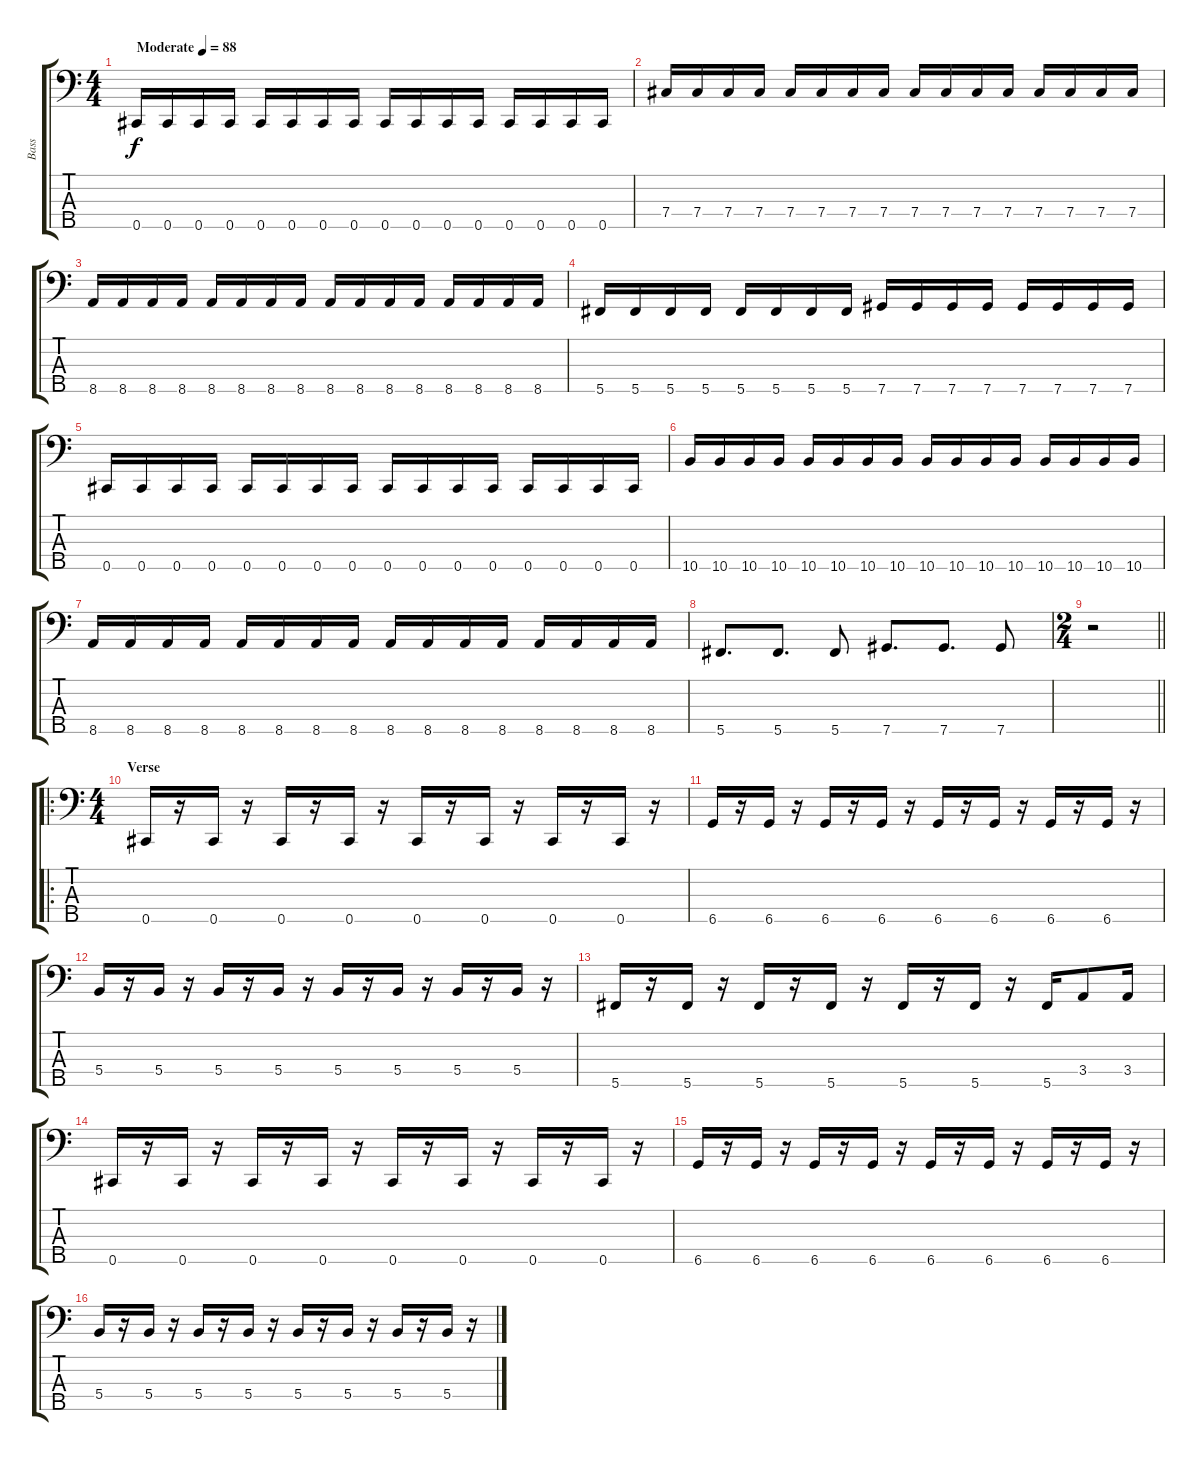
\track ("Bass" "Bass") {instrument electricbassfinger}
\staff {score tabs}
\tuning (A2 E2 B1 Gb1 Db1) {hide}
\ts (4 4)
\tempo (88 "Moderate")
\clef f4
\ks c
0.5.16{dy f instrument electricbassfinger} 0.5.16 0.5.16 0.5.16 0.5.16 0.5.16 0.5.16 0.5.16 0.5.16 0.5.16 0.5.16 0.5.16 0.5.16 0.5.16 0.5.16 0.5.16 |
7.4.16 7.4.16 7.4.16 7.4.16 7.4.16 7.4.16 7.4.16 7.4.16 7.4.16 7.4.16 7.4.16 7.4.16 7.4.16 7.4.16 7.4.16 7.4.16 |
8.5.16 8.5.16 8.5.16 8.5.16 8.5.16 8.5.16 8.5.16 8.5.16 8.5.16 8.5.16 8.5.16 8.5.16 8.5.16 8.5.16 8.5.16 8.5.16 |
5.5.16 5.5.16 5.5.16 5.5.16 5.5.16 5.5.16 5.5.16 5.5.16 7.5.16 7.5.16 7.5.16 7.5.16 7.5.16 7.5.16 7.5.16 7.5.16 |
0.5.16 0.5.16 0.5.16 0.5.16 0.5.16 0.5.16 0.5.16 0.5.16 0.5.16 0.5.16 0.5.16 0.5.16 0.5.16 0.5.16 0.5.16 0.5.16 |
10.5.16 10.5.16 10.5.16 10.5.16 10.5.16 10.5.16 10.5.16 10.5.16 10.5.16 10.5.16 10.5.16 10.5.16 10.5.16 10.5.16 10.5.16 10.5.16 |
8.5.16 8.5.16 8.5.16 8.5.16 8.5.16 8.5.16 8.5.16 8.5.16 8.5.16 8.5.16 8.5.16 8.5.16 8.5.16 8.5.16 8.5.16 8.5.16 |
5.5.8{d} 5.5.8{d} 5.5.8 7.5.8{d} 7.5.8{d} 7.5.8 |
\ts (2 4)
\barLineRight lightlight
r.2 |
\ro
\ts (4 4)
\section ("" "Verse")
0.5.16 r.16 0.5.16 r.16 0.5.16 r.16 0.5.16 r.16 0.5.16 r.16 0.5.16 r.16 0.5.16 r.16 0.5.16 r.16 |
6.5.16 r.16 6.5.16 r.16 6.5.16 r.16 6.5.16 r.16 6.5.16 r.16 6.5.16 r.16 6.5.16 r.16 6.5.16 r.16 |
5.4.16 r.16 5.4.16 r.16 5.4.16 r.16 5.4.16 r.16 5.4.16 r.16 5.4.16 r.16 5.4.16 r.16 5.4.16 r.16 |
5.5.16 r.16 5.5.16 r.16 5.5.16 r.16 5.5.16 r.16 5.5.16 r.16 5.5.16 r.16 5.5.16 3.4.8 3.4.16 |
0.5.16 r.16 0.5.16 r.16 0.5.16 r.16 0.5.16 r.16 0.5.16 r.16 0.5.16 r.16 0.5.16 r.16 0.5.16 r.16 |
6.5.16 r.16 6.5.16 r.16 6.5.16 r.16 6.5.16 r.16 6.5.16 r.16 6.5.16 r.16 6.5.16 r.16 6.5.16 r.16 |
5.4.16 r.16 5.4.16 r.16 5.4.16 r.16 5.4.16 r.16 5.4.16 r.16 5.4.16 r.16 5.4.16 r.16 5.4.16 r.16
